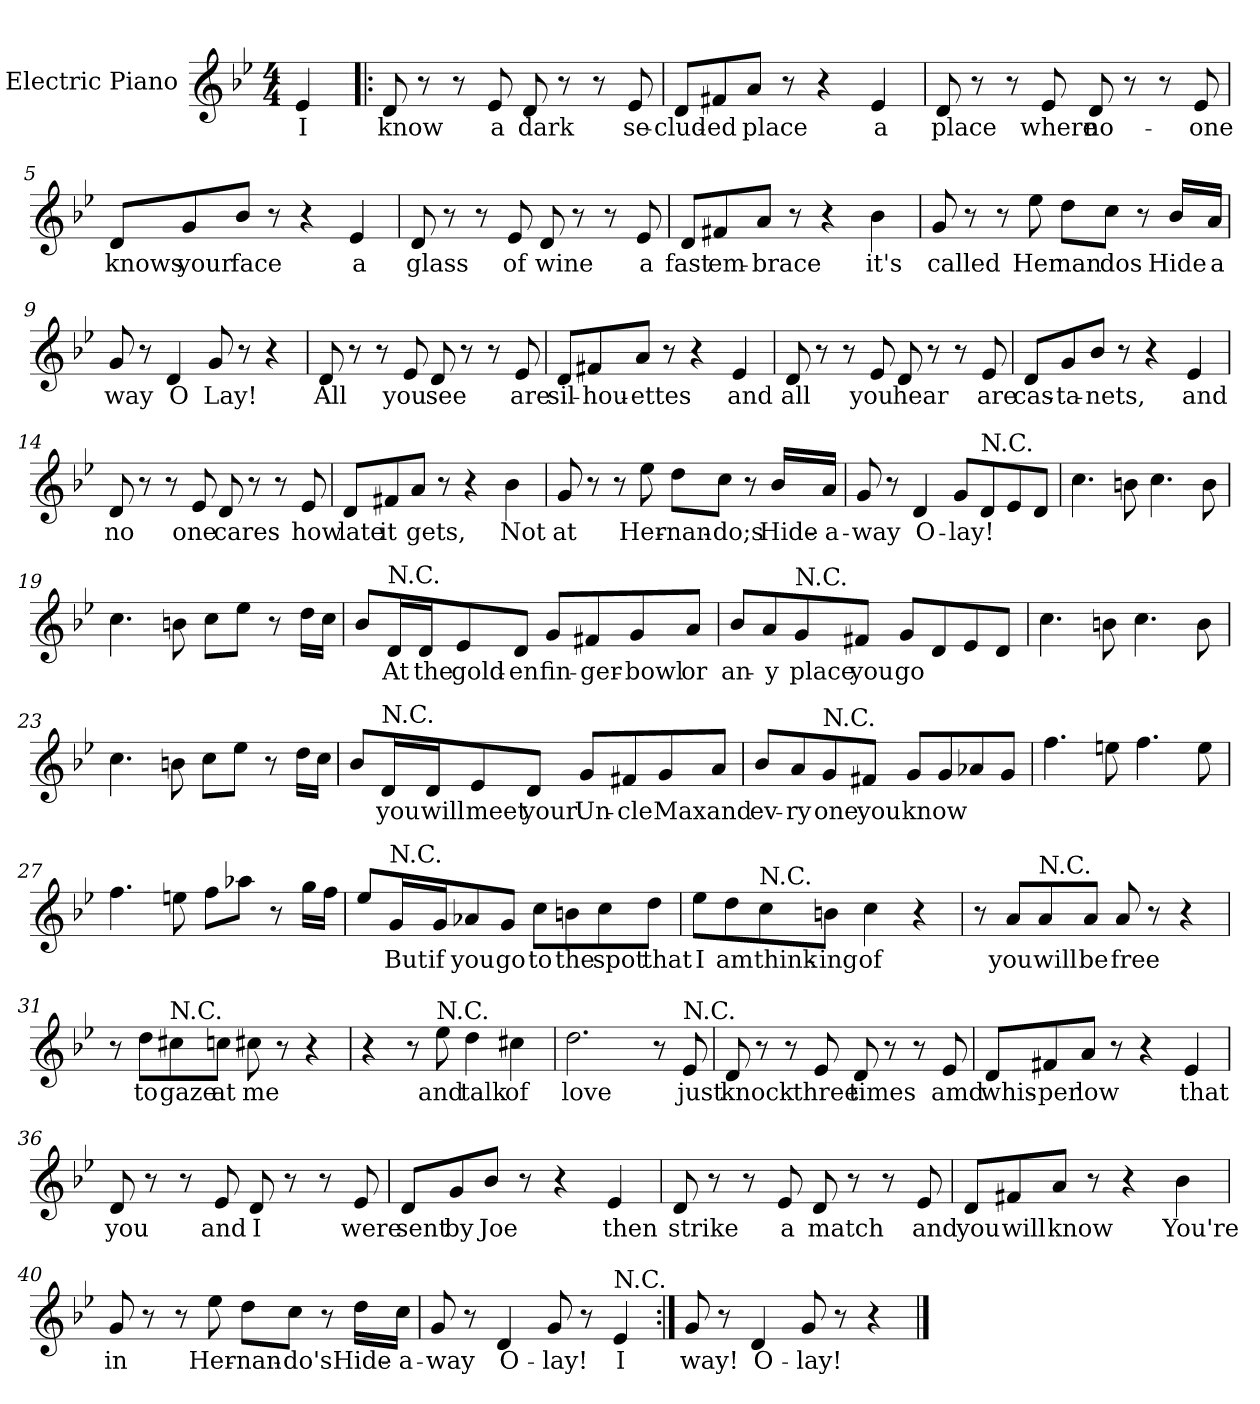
**kern	**text
*part1	*part1
*staff1	*staff1
*I"Electric Piano	*
*I'E.Pno	*
*clefG2	*
*k[b-e-]	*
*B-:	*
*M4/4	*
=1	=1
4e-/	I
=2!|:	=2!|:
8d/	know
8r	.
8r	.
8e-/	a
8d/	dark
8r	.
8r	.
8e-/	se-
=3	=3
8d/L	-clud-
8f#X/	-ed
8a/J	place
8r	.
4r	.
4e-/	a
=4	=4
8d/	place
8r	.
8r	.
8e-/	where
8d/	no-
8r	.
8r	.
8e-/	-one
=5	=5
8d/L	knows
8g/	your
8b-/J	face
8r	.
4r	.
4e-/	a
!!LO:LB:g=z
=6	=6
8d/	glass
8r	.
8r	.
8e-/	of
8d/	wine
8r	.
8r	.
8e-/	a
=7	=7
8d/L	fast
8f#X/	em-
8a/J	-brace
8r	.
4r	.
4b-\	it's
=8	=8
8g/	called
8r	.
8r	.
8ee-\	Her
8dd\L	nan
8cc\J	dos
8r	.
16b-/L	Hide
16a/J	a
=9	=9
8g/	way
8r	.
4d/	O
8g/	Lay!
8r	.
4r	.
!!LO:LB:g=z
=10	=10
8d/	All
8r	.
8r	.
8e-/	you
8d/	see
8r	.
8r	.
8e-/	are
=11	=11
8d/L	sil-
8f#X/	-hou-
8a/J	-ettes
8r	.
4r	.
4e-/	and
=12	=12
8d/	all
8r	.
8r	.
8e-/	you
8d/	hear
8r	.
8r	.
8e-/	are
=13	=13
8d/L	cas-
8g/	-ta-
8b-/J	-nets,
8r	.
4r	.
4e-/	and
!!LO:LB:g=z
=14	=14
8d/	no
8r	.
8r	.
8e-/	one
8d/	cares
8r	.
8r	.
8e-/	how
=15	=15
8d/L	late
8f#X/	it
8a/J	gets,
8r	.
4r	.
4b-\	Not
=16	=16
8g/	at
8r	.
8r	.
8ee-\	Her-
8dd\L	-nan-
8cc\J	-do;s
8r	.
16b-/L	Hide-
16a/J	-a-
=17	=17
8g/	-way
8r	.
4d/	O-
8g/L	-lay!
!LO:TX:a:t=N.C.	!
8d/	.
8e-/	.
8d/J	.
!!LO:LB:g=z
=18	=18
4.cc\	.
8bn\	.
4.cc\	.
8b\	.
=19	=19
4.cc\	.
8bn\	.
8cc\L	.
8ee-\J	.
8r	.
16dd\L	.
16cc\J	.
=20	=20
8b-/L	.
!LO:TX:a:t=N.C.	!
16d/	At
16d/	the
8e-/	gold-
8d/J	-en
8g/L	fin-
8f#X/	-ger-
8g/	-bowl
8a/J	or
=21	=21
8b-/L	an-
8a/	-y
!LO:TX:a:t=N.C.	!
8g/	place
8f#X/J	you
8g/L	go
8d/	.
8e-/	.
8d/J	.
!!LO:LB:g=z
=22	=22
4.cc\	.
8bn\	.
4.cc\	.
8b\	.
=23	=23
4.cc\	.
8bn\	.
8cc\L	.
8ee-\J	.
8r	.
16dd\L	.
16cc\J	.
=24	=24
8b-/L	.
!LO:TX:a:t=N.C.	!
16d/	you
16d/	will
8e-/	meet
8d/J	your
8g/L	Un-
8f#X/	-cle
8g/	Max
8a/J	and
!!LO:LB:g=z
=25	=25
8b-/L	ev-
8a/	-ry
!LO:TX:a:t=N.C.	!
8g/	one
8f#X/J	you
8g/L	know
8g/	.
8a-X/	.
8g/J	.
=26	=26
4.ff\	.
8een\	.
4.ff\	.
8ee\	.
=27	=27
4.ff\	.
8een\	.
8ff\L	.
8aa-X\J	.
8r	.
16gg\L	.
16ff\J	.
!!LO:LB:g=z
=28	=28
8ee-/L	.
!LO:TX:a:t=N.C.	!
16g/	But
16g/	if
8a-X/	you
8g/J	go
8cc\L	to
8bn\	the
8cc\	spot
8dd\J	that
=29	=29
8ee-\L	I
8dd\	am
!LO:TX:a:t=N.C.	!
8cc\	think-
8bn\J	-ing
4cc\	of
4r	.
=30	=30
8r	.
8a/L	you
!LO:TX:a:t=N.C.	!
8a/	will
8a/J	be
8a/	free
8r	.
4r	.
!!LO:PB:g=z
=31	=31
8r	.
8dd\L	to
!LO:TX:a:t=N.C.	!
8cc#X\	gaze
8ccn\J	at
8cc#X\	me
8r	.
4r	.
=32	=32
4r	.
8r	.
!LO:TX:a:t=N.C.	!
8ee-\	and
4dd\	talk
4cc#X\	of
=33	=33
2.dd\	love
8r	.
!LO:TX:a:t=N.C.	!
8e-/	just
=34	=34
8d/	knock
8r	.
8r	.
8e-/	three
8d/	times
8r	.
8r	.
8e-/	amd
!!LO:LB:g=z
=35	=35
8d/L	whis-
8f#X/	-per
8a/J	low
8r	.
4r	.
4e-/	that
=36	=36
8d/	you
8r	.
8r	.
8e-/	and
8d/	I
8r	.
8r	.
8e-/	were
=37	=37
8d/L	sent
8g/	by
8b-/J	Joe
8r	.
4r	.
4e-/	then
=38	=38
8d/	strike
8r	.
8r	.
8e-/	a
8d/	match
8r	.
8r	.
8e-/	and
!!LO:LB:g=z
=39	=39
8d/L	you
8f#X/	will
8a/J	know
8r	.
4r	.
4b-\	You're
=40	=40
8g/	in
8r	.
8r	.
8ee-\	Her-
8dd\L	-nan-
8cc\J	-do's
8r	.
16dd\L	Hide-
16cc\J	-a-
=41	=41
8g/	-way
8r	.
4d/	O-
8g/	-lay!
8r	.
!LO:TX:a:t=N.C.	!
4e-/	I
=42:|!	=42:|!
8g/	way!
8r	.
4d/	O-
8g/	-lay!-
8r	.
4r	.
==	==
*-	*-
